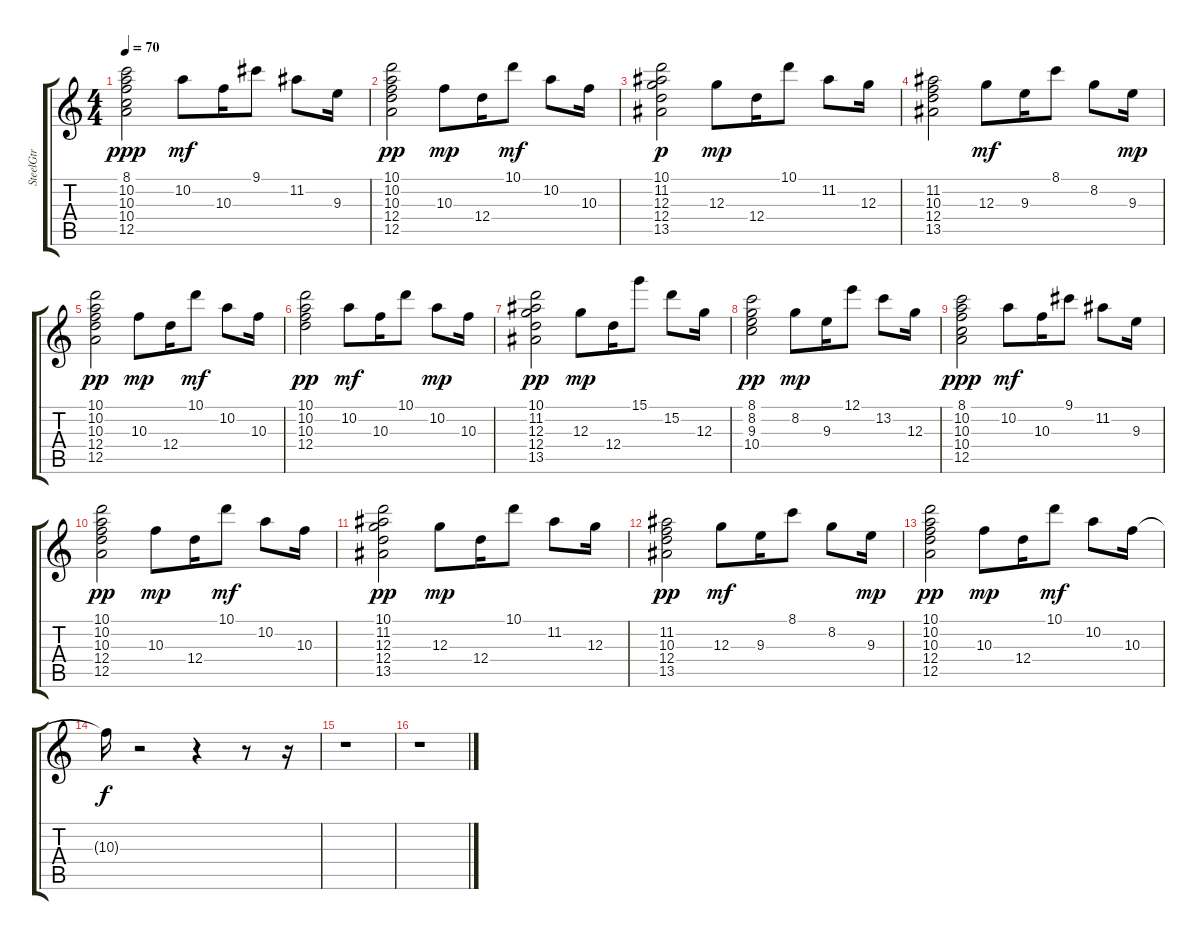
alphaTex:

\track ("SteelGtr" "SteelGtr") {instrument acousticguitarsteel}
\staff {score tabs}
\tuning (E4 B3 G3 D3 A2 E2) {hide}
\ts (4 4)
\tempo 70
\clef g2
\ks c
(8.1 10.2 10.3 10.4 12.5).2{dy ppp} 10.2.8{dy mf} 10.3.16 9.1.8 11.2.8 9.3.16 |
(10.1 10.2 10.3 12.4 12.5).2{dy pp} 10.3.8{dy mp} 12.4.16 10.1.8{dy mf} 10.2.8 10.3.16 |
(10.1 11.2 12.3 12.4 13.5).2{dy p} 12.3.8{dy mp} 12.4.16 10.1.8 11.2.8 12.3.16 |
(11.2 10.3 12.4 13.5).2 12.3.8{dy mf} 9.3.16 8.1.8 8.2.8 9.3.16{dy mp} |
(10.1 10.2 10.3 12.4 12.5).2{dy pp} 10.3.8{dy mp} 12.4.16 10.1.8{dy mf} 10.2.8 10.3.16 |
(10.1 10.2 10.3 12.4).2{dy pp} 10.2.8{dy mf} 10.3.16 10.1.8 10.2.8{dy mp} 10.3.16 |
(10.1 11.2 12.3 12.4 13.5).2{dy pp} 12.3.8{dy mp} 12.4.16 15.1.8 15.2.8 12.3.16 |
(8.1 8.2 9.3 10.4).2{dy pp} 8.2.8{dy mp} 9.3.16 12.1.8 13.2.8 12.3.16 |
(8.1 10.2 10.3 10.4 12.5).2{dy ppp} 10.2.8{dy mf} 10.3.16 9.1.8 11.2.8 9.3.16 |
(10.1 10.2 10.3 12.4 12.5).2{dy pp} 10.3.8{dy mp} 12.4.16 10.1.8{dy mf} 10.2.8 10.3.16 |
(10.1 11.2 12.3 12.4 13.5).2{dy pp} 12.3.8{dy mp} 12.4.16 10.1.8 11.2.8 12.3.16 |
(11.2 10.3 12.4 13.5).2{dy pp} 12.3.8{dy mf} 9.3.16 8.1.8 8.2.8 9.3.16{dy mp} |
(10.1 10.2 10.3 12.4 12.5).2{dy pp} 10.3.8{dy mp} 12.4.16 10.1.8{dy mf} 10.2.8 10.3.16 |
10.3{t}.16{dy f} r.2 r.4 r.8 r.16 |
r.1 |
r.1
